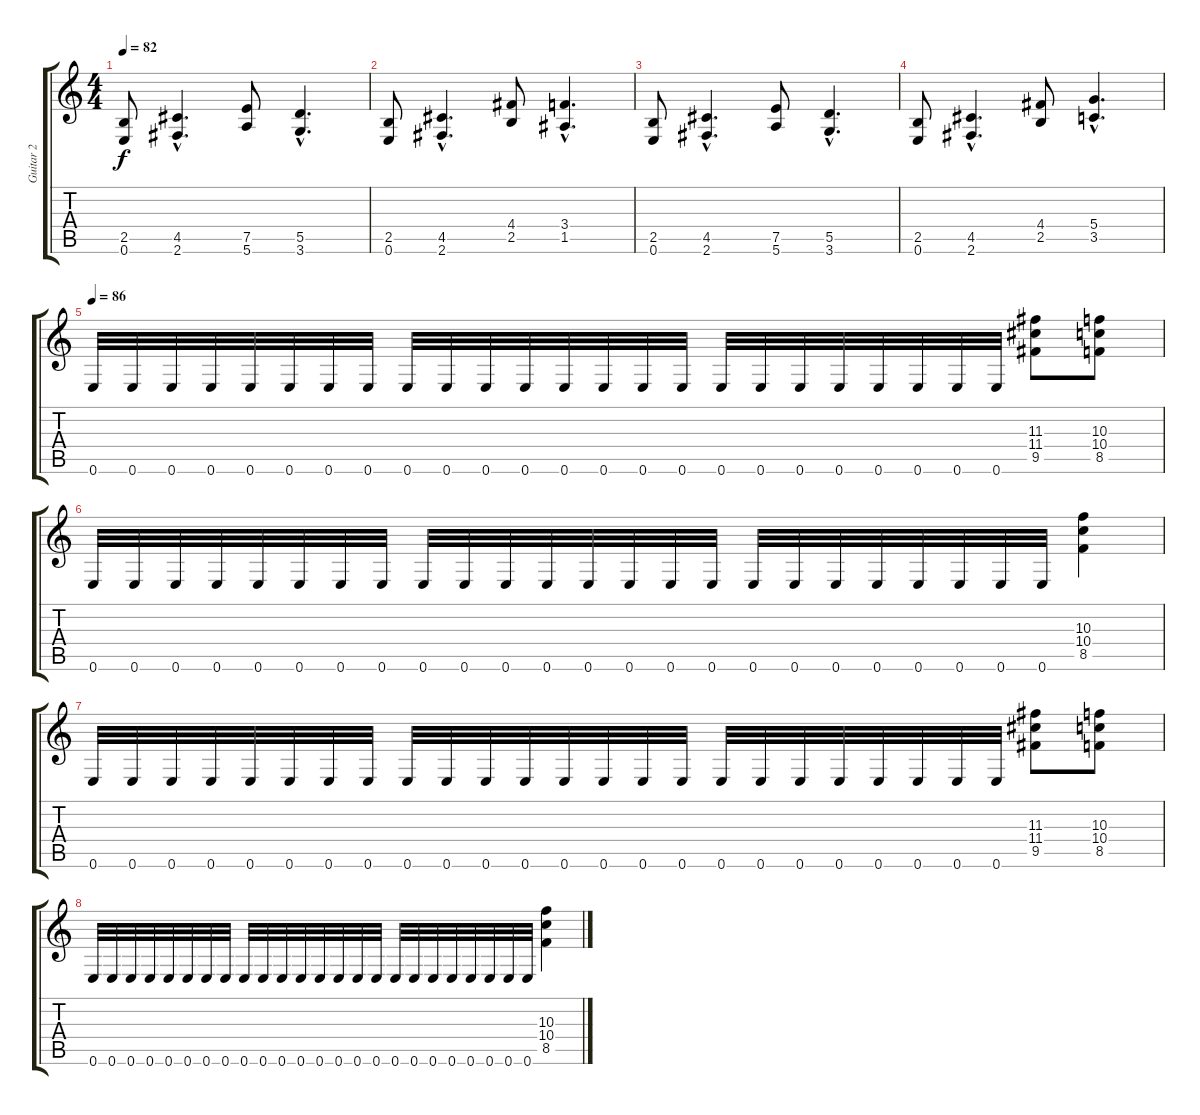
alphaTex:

\track ("Guitar 2" "Guitar 2") {instrument distortionguitar}
\staff {score tabs}
\tuning (E4 B3 G3 D3 A2 E2) {hide}
\ts (4 4)
\section ("" "")
\tempo 82
\clef g2
\ks c
(2.5 0.6).8{dy f} (4.5{hac} 2.6{hac}).4{d} (7.5 5.6).8 (5.5{hac} 3.6{hac}).4{d} |
(2.5 0.6).8 (4.5{hac} 2.6{hac}).4{d} (4.4 2.5).8 (3.4{hac} 1.5{hac}).4{d} |
(2.5 0.6).8 (4.5{hac} 2.6{hac}).4{d} (7.5 5.6).8 (5.5{hac} 3.6{hac}).4{d} |
(2.5 0.6).8 (4.5{hac} 2.6{hac}).4{d} (4.4 2.5).8 (5.4{hac} 3.5{hac}).4{d} |
\tempo 86
0.6.32 0.6.32 0.6.32 0.6.32 0.6.32 0.6.32 0.6.32 0.6.32 0.6.32 0.6.32 0.6.32 0.6.32 0.6.32 0.6.32 0.6.32 0.6.32 0.6.32 0.6.32 0.6.32 0.6.32 0.6.32 0.6.32 0.6.32 0.6.32 (11.3 11.4 9.5).8 (10.3 10.4 8.5).8 |
0.6.32 0.6.32 0.6.32 0.6.32 0.6.32 0.6.32 0.6.32 0.6.32 0.6.32 0.6.32 0.6.32 0.6.32 0.6.32 0.6.32 0.6.32 0.6.32 0.6.32 0.6.32 0.6.32 0.6.32 0.6.32 0.6.32 0.6.32 0.6.32 (10.3 10.4 8.5).4 |
0.6.32 0.6.32 0.6.32 0.6.32 0.6.32 0.6.32 0.6.32 0.6.32 0.6.32 0.6.32 0.6.32 0.6.32 0.6.32 0.6.32 0.6.32 0.6.32 0.6.32 0.6.32 0.6.32 0.6.32 0.6.32 0.6.32 0.6.32 0.6.32 (11.3 11.4 9.5).8 (10.3 10.4 8.5).8 |
0.6.32 0.6.32 0.6.32 0.6.32 0.6.32 0.6.32 0.6.32 0.6.32 0.6.32 0.6.32 0.6.32 0.6.32 0.6.32 0.6.32 0.6.32 0.6.32 0.6.32 0.6.32 0.6.32 0.6.32 0.6.32 0.6.32 0.6.32 0.6.32 (10.3 10.4 8.5).4
